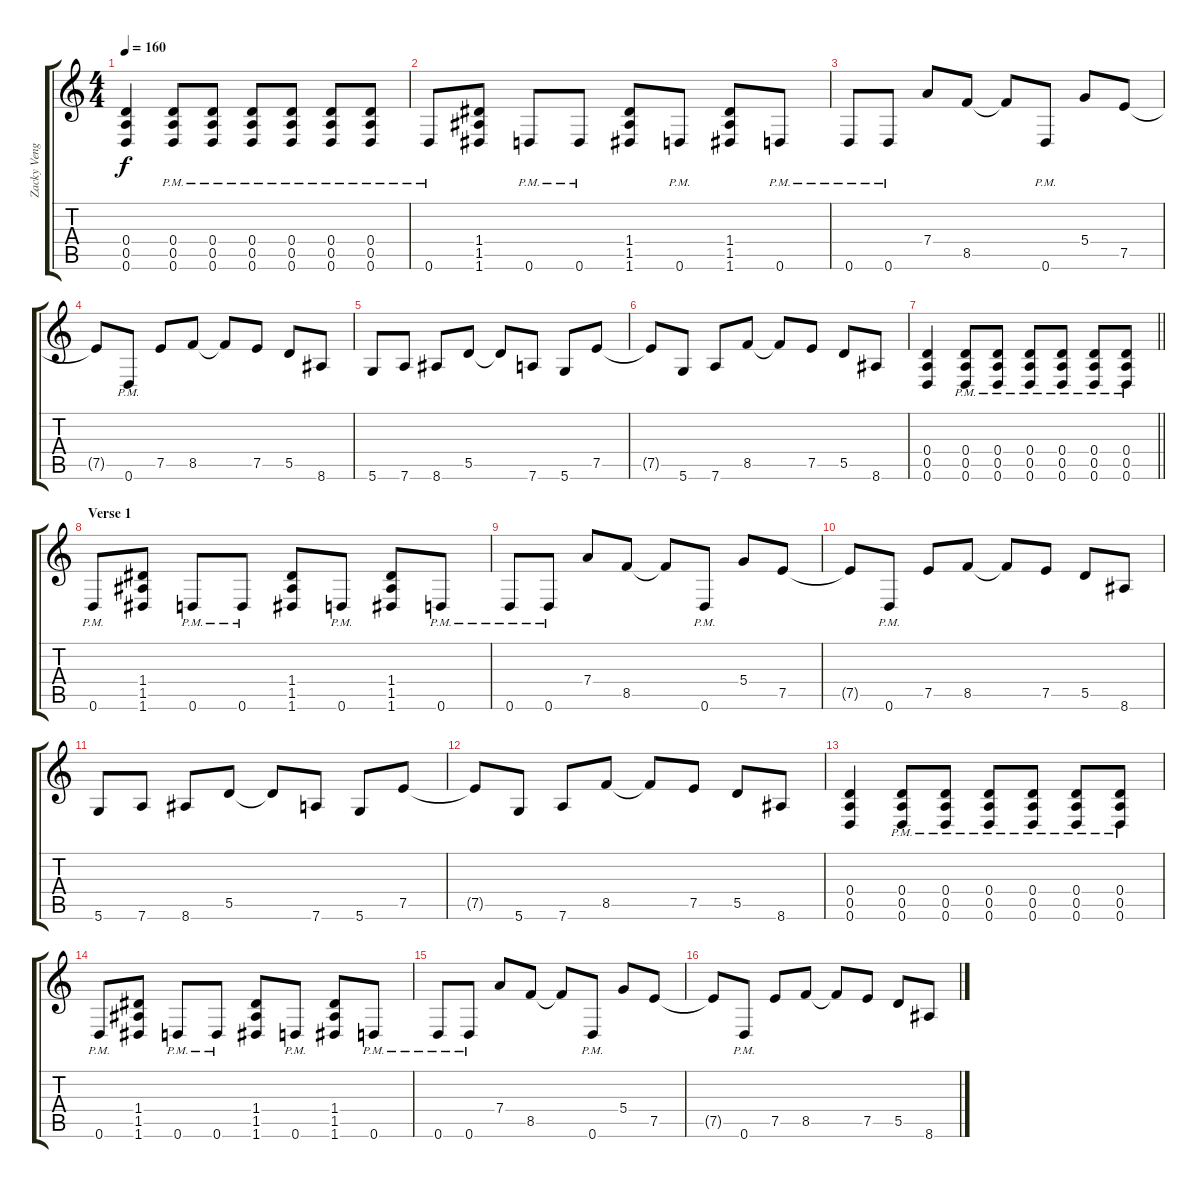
\track ("Zacky Vengeance" "Zacky Veng") {instrument overdrivenguitar}
\staff {score tabs}
\tuning (E4 B3 G3 D3 A2 D2) {hide}
\ts (4 4)
\tempo 160
\clef g2
\ks c
(0.4 0.5 0.6).4{dy f} (0.4{pm} 0.5{pm} 0.6{pm}).8 (0.4{pm} 0.5{pm} 0.6{pm}).8 (0.4{pm} 0.5{pm} 0.6{pm}).8 (0.4{pm} 0.5{pm} 0.6{pm}).8 (0.4{pm} 0.5{pm} 0.6{pm}).8 (0.4{pm} 0.5{pm} 0.6{pm}).8 |
0.6{pm}.8 (1.4 1.5 1.6).8 0.6{pm}.8 0.6{pm}.8 (1.4 1.5 1.6).8 0.6{pm}.8 (1.4 1.5 1.6).8 0.6{pm}.8 |
0.6{pm}.8 0.6{pm}.8 7.4.8 8.5.8 8.5{t}.8 0.6{pm}.8 5.4.8 7.5.8 |
7.5{t}.8 0.6{pm}.8 7.5.8 8.5.8 8.5{t}.8 7.5.8 5.5.8 8.6.8 |
5.6.8 7.6.8 8.6.8 5.5.8 5.5{t}.8 7.6.8 5.6.8 7.5.8 |
7.5{t}.8 5.6.8 7.6.8 8.5.8 8.5{t}.8 7.5.8 5.5.8 8.6.8 |
\barLineRight lightlight
(0.4 0.5 0.6).4 (0.4{pm} 0.5{pm} 0.6{pm}).8 (0.4{pm} 0.5{pm} 0.6{pm}).8 (0.4{pm} 0.5{pm} 0.6{pm}).8 (0.4{pm} 0.5{pm} 0.6{pm}).8 (0.4{pm} 0.5{pm} 0.6{pm}).8 (0.4{pm} 0.5{pm} 0.6{pm}).8 |
\section ("" "Verse 1")
0.6{pm}.8 (1.4 1.5 1.6).8 0.6{pm}.8 0.6{pm}.8 (1.4 1.5 1.6).8 0.6{pm}.8 (1.4 1.5 1.6).8 0.6{pm}.8 |
0.6{pm}.8 0.6{pm}.8 7.4.8 8.5.8 8.5{t}.8 0.6{pm}.8 5.4.8 7.5.8 |
7.5{t}.8 0.6{pm}.8 7.5.8 8.5.8 8.5{t}.8 7.5.8 5.5.8 8.6.8 |
5.6.8 7.6.8 8.6.8 5.5.8 5.5{t}.8 7.6.8 5.6.8 7.5.8 |
7.5{t}.8 5.6.8 7.6.8 8.5.8 8.5{t}.8 7.5.8 5.5.8 8.6.8 |
(0.4 0.5 0.6).4 (0.4{pm} 0.5{pm} 0.6{pm}).8 (0.4{pm} 0.5{pm} 0.6{pm}).8 (0.4{pm} 0.5{pm} 0.6{pm}).8 (0.4{pm} 0.5{pm} 0.6{pm}).8 (0.4{pm} 0.5{pm} 0.6{pm}).8 (0.4{pm} 0.5{pm} 0.6{pm}).8 |
0.6{pm}.8 (1.4 1.5 1.6).8 0.6{pm}.8 0.6{pm}.8 (1.4 1.5 1.6).8 0.6{pm}.8 (1.4 1.5 1.6).8 0.6{pm}.8 |
0.6{pm}.8 0.6{pm}.8 7.4.8 8.5.8 8.5{t}.8 0.6{pm}.8 5.4.8 7.5.8 |
7.5{t}.8 0.6{pm}.8 7.5.8 8.5.8 8.5{t}.8 7.5.8 5.5.8 8.6.8
